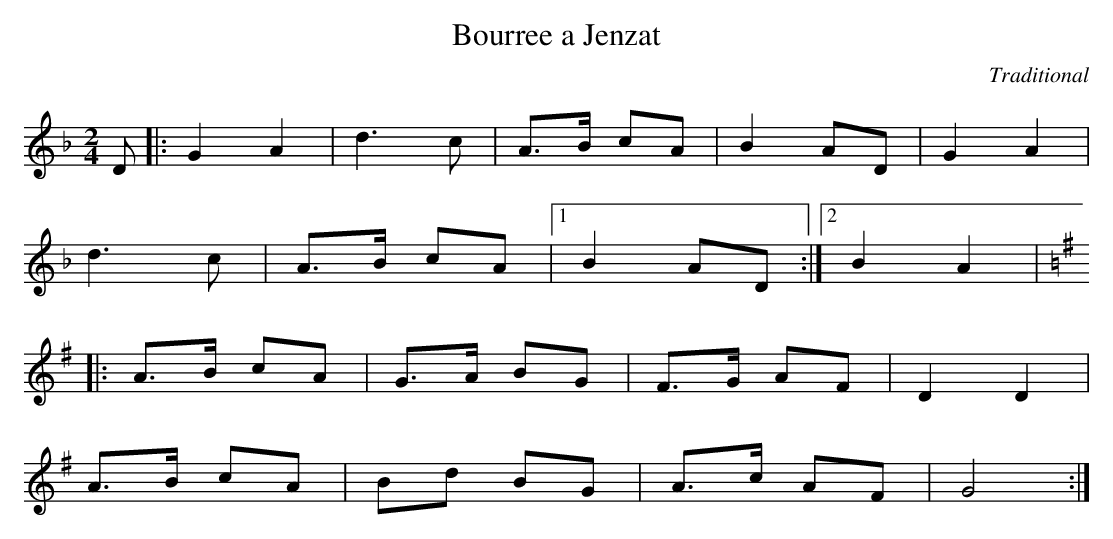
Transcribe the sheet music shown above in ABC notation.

X:1
T:Bourree a Jenzat
C:Traditional
L:1/8
M:2/4
K:D minor
D |: G2 A2 | d3 c | A>B cA | B2 AD | G2 A2 |
d3 c | A>B cA |1 B2 AD :|2 B2 A2 |
K:G
|: A>B cA | G>A BG | F>G AF | D2 D2 |
A>B cA | Bd BG | A>c AF | G4 :|
